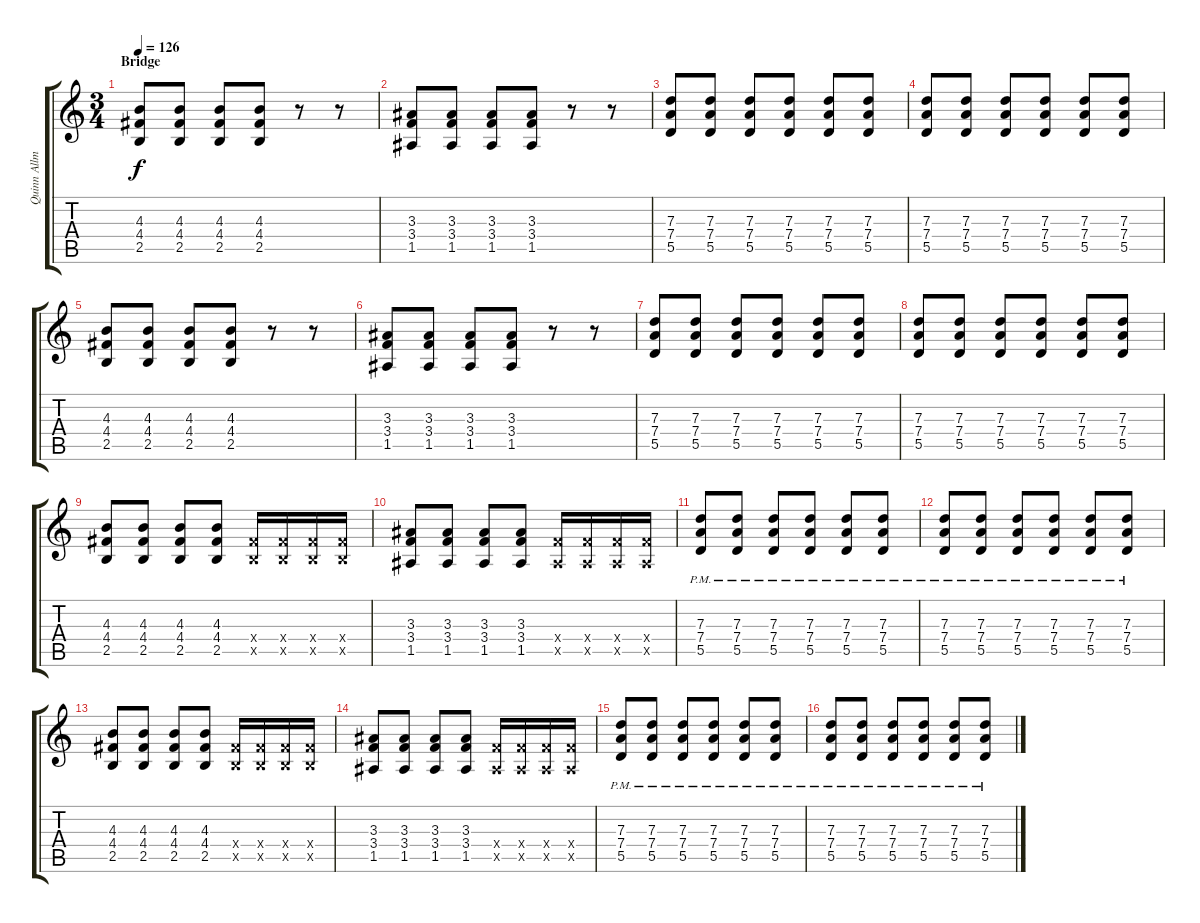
\track ("Quinn Allman [Rythm Guitar]" "Quinn Allm") {instrument acousticguitarsteel}
\staff {score tabs}
\tuning (E4 B3 G3 D3 A2 D2) {hide}
\ts (3 4)
\section ("" "Bridge")
\tempo 126
\clef g2
\ks c
(4.3 4.4 2.5).8{dy f} (4.3 4.4 2.5).8 (4.3 4.4 2.5).8 (4.3 4.4 2.5).8 r.8 r.8 |
(3.3 3.4 1.5).8 (3.3 3.4 1.5).8 (3.3 3.4 1.5).8 (3.3 3.4 1.5).8 r.8 r.8 |
(7.3 7.4 5.5).8 (7.3 7.4 5.5).8 (7.3 7.4 5.5).8 (7.3 7.4 5.5).8 (7.3 7.4 5.5).8 (7.3 7.4 5.5).8 |
(7.3 7.4 5.5).8 (7.3 7.4 5.5).8 (7.3 7.4 5.5).8 (7.3 7.4 5.5).8 (7.3 7.4 5.5).8 (7.3 7.4 5.5).8 |
(4.3 4.4 2.5).8 (4.3 4.4 2.5).8 (4.3 4.4 2.5).8 (4.3 4.4 2.5).8 r.8 r.8 |
(3.3 3.4 1.5).8 (3.3 3.4 1.5).8 (3.3 3.4 1.5).8 (3.3 3.4 1.5).8 r.8 r.8 |
(7.3 7.4 5.5).8 (7.3 7.4 5.5).8 (7.3 7.4 5.5).8 (7.3 7.4 5.5).8 (7.3 7.4 5.5).8 (7.3 7.4 5.5).8 |
(7.3 7.4 5.5).8 (7.3 7.4 5.5).8 (7.3 7.4 5.5).8 (7.3 7.4 5.5).8 (7.3 7.4 5.5).8 (7.3 7.4 5.5).8 |
(4.3 4.4 2.5).8 (4.3 4.4 2.5).8 (4.3 4.4 2.5).8 (4.3 4.4 2.5).8 (4.4{x} 2.5{x}).16 (4.4{x} 2.5{x}).16 (4.4{x} 2.5{x}).16 (4.4{x} 2.5{x}).16 |
(3.3 3.4 1.5).8 (3.3 3.4 1.5).8 (3.3 3.4 1.5).8 (3.3 3.4 1.5).8 (3.4{x} 1.5{x}).16 (3.4{x} 1.5{x}).16 (3.4{x} 1.5{x}).16 (3.4{x} 1.5{x}).16 |
(7.3{pm} 7.4{pm} 5.5{pm}).8 (7.3{pm} 7.4{pm} 5.5{pm}).8 (7.3{pm} 7.4{pm} 5.5{pm}).8 (7.3{pm} 7.4{pm} 5.5{pm}).8 (7.3{pm} 7.4{pm} 5.5{pm}).8 (7.3{pm} 7.4{pm} 5.5{pm}).8 |
(7.3{pm} 7.4{pm} 5.5{pm}).8 (7.3{pm} 7.4{pm} 5.5{pm}).8 (7.3{pm} 7.4{pm} 5.5{pm}).8 (7.3{pm} 7.4{pm} 5.5{pm}).8 (7.3{pm} 7.4{pm} 5.5{pm}).8 (7.3{pm} 7.4{pm} 5.5{pm}).8 |
(4.3 4.4 2.5).8 (4.3 4.4 2.5).8 (4.3 4.4 2.5).8 (4.3 4.4 2.5).8 (4.4{x} 2.5{x}).16 (4.4{x} 2.5{x}).16 (4.4{x} 2.5{x}).16 (4.4{x} 2.5{x}).16 |
(3.3 3.4 1.5).8 (3.3 3.4 1.5).8 (3.3 3.4 1.5).8 (3.3 3.4 1.5).8 (3.4{x} 1.5{x}).16 (3.4{x} 1.5{x}).16 (3.4{x} 1.5{x}).16 (3.4{x} 1.5{x}).16 |
(7.3{pm} 7.4{pm} 5.5{pm}).8 (7.3{pm} 7.4{pm} 5.5{pm}).8 (7.3{pm} 7.4{pm} 5.5{pm}).8 (7.3{pm} 7.4{pm} 5.5{pm}).8 (7.3{pm} 7.4{pm} 5.5{pm}).8 (7.3{pm} 7.4{pm} 5.5{pm}).8 |
(7.3{pm} 7.4{pm} 5.5{pm}).8 (7.3{pm} 7.4{pm} 5.5{pm}).8 (7.3{pm} 7.4{pm} 5.5{pm}).8 (7.3{pm} 7.4{pm} 5.5{pm}).8 (7.3{pm} 7.4{pm} 5.5{pm}).8 (7.3{pm} 7.4{pm} 5.5{pm}).8
